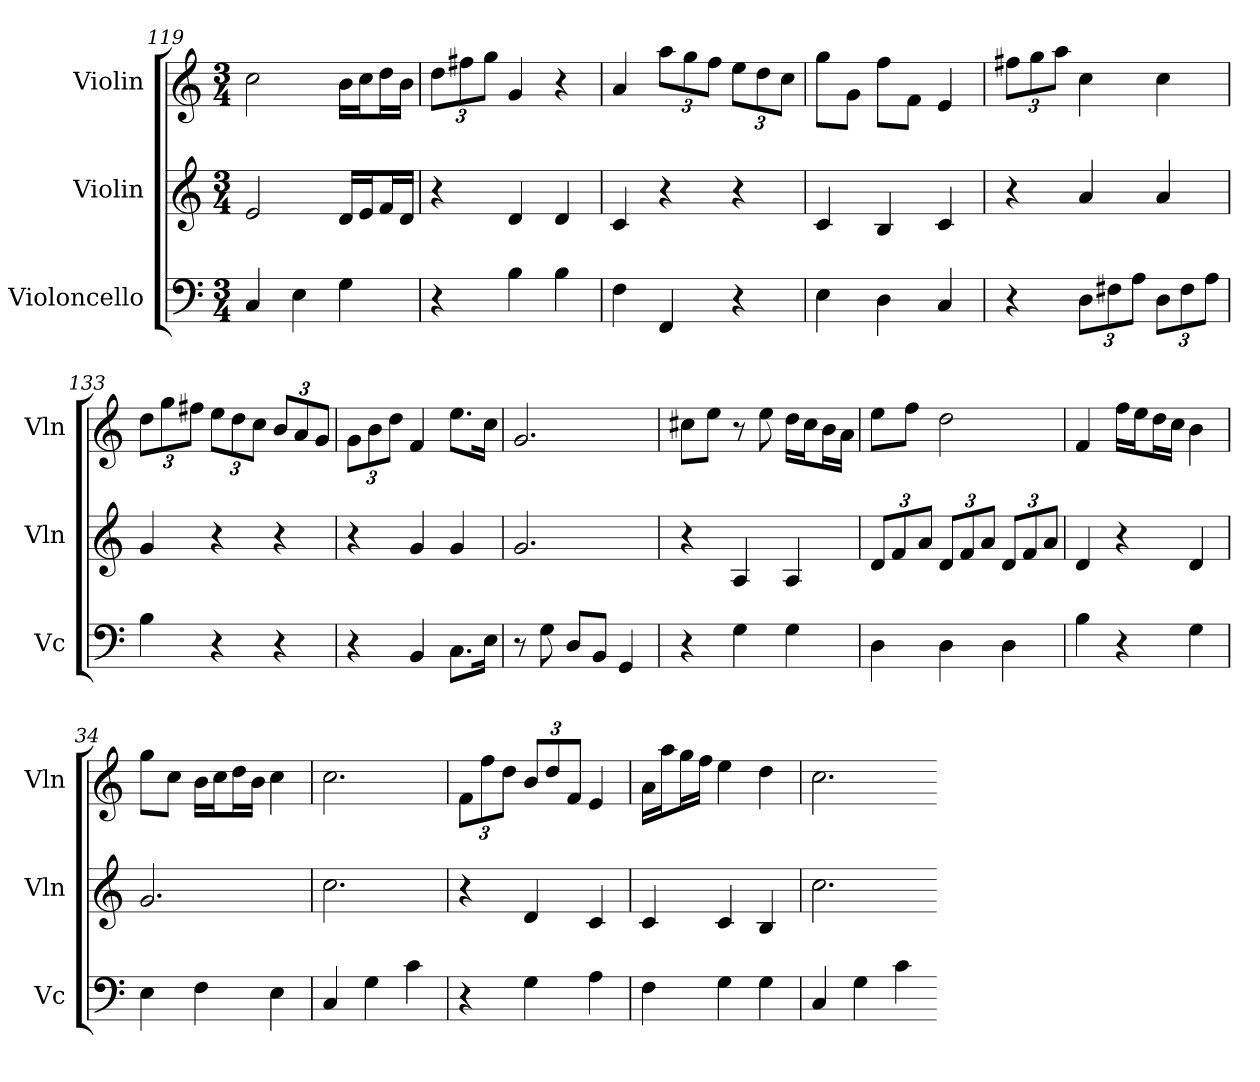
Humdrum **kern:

**kern	**kern	**kern
*part3	*part2	*part1
*staff3	*staff2	*staff1
*I"Violoncello	*I"Violin	*I"Violin
*I'Vc	*I'Vln	*I'Vln
*k[]	*k[]	*k[]
*M3/4	*M3/4	*M3/4
*MM120	*MM120	*MM120
=119	=119	=119
4C	2e	2cc
4E	.	.
4G	16dLL	16bLL
.	16eJ	16ccJ
.	16fL	16ddL
.	16dJJ	16bJJ
=130	=130	=130
4r	4r	12ddL
.	.	12ff#X
.	.	12ggJ
4B	4d	4g
4B	4d	4r
=158	=158	=158
4F	4c	4a
4FF	4r	12aaL
.	.	12gg
.	.	12ffJ
4r	4r	12eeL
.	.	12dd
.	.	12ccJ
=167	=167	=167
4E	4c	8ggL
.	.	8gJ
4D	4B	8ffL
.	.	8fJ
4C	4c	4e
=105	=105	=105
4r	4r	12ff#XL
.	.	12gg
.	.	12aaJ
12DL	4a	4cc
12F#X	.	.
12AJ	.	.
12DL	4a	4cc
12F#	.	.
12AJ	.	.
=133	=133	=133
4B	4g	12ddL
.	.	12gg
.	.	12ff#XJ
4r	4r	12eeL
.	.	12dd
.	.	12ccJ
4r	4r	12bL
.	.	12a
.	.	12gJ
=110	=110	=110
4r	4r	12gL
.	.	12b
.	.	12ddJ
4BB	4g	4f
8.CL	4g	8.eeL
16EJk	.	16ccJk
=107	=107	=107
8r	2.g	2.g
8G	.	.
8DL	.	.
8BBJ	.	.
4GG	.	.
=66	=66	=66
4r	4r	8cc#XL
.	.	8eeJ
4G	4A	8r
.	.	8ee
4G	4A	16ddLL
.	.	16cc#J
.	.	16bL
.	.	16aJJ
=176	=176	=176
4D	12dL	8eeL
.	12f	.
.	.	8ffJ
.	12aJ	.
4D	12dL	2dd
.	12f	.
.	12aJ	.
4D	12dL	.
.	12f	.
.	12aJ	.
=57	=57	=57
4B	4d	4f
4r	4r	16ffLL
.	.	16eeJ
.	.	16ddL
.	.	16ccJJ
4G	4d	4b
=34	=34	=34
4E	2.g	8ggL
.	.	8ccJ
4F	.	16bLL
.	.	16ccJ
.	.	16ddL
.	.	16bJJ
4E	.	4cc
=67	=67	=67
4C	2.cc	2.cc
4G	.	.
4c	.	.
=160	=160	=160
4r	4r	12fL
.	.	12ff
.	.	12ddJ
4G	4d	12bL
.	.	12dd
.	.	12fJ
4A	4c	4e
=23	=23	=23
4F	4c	16aLL
.	.	16aaJ
.	.	16ggL
.	.	16ffJJ
4G	4c	4ee
4G	4B	4dd
=170	=170	=170
4C	2.cc	2.cc
4G	.	.
4c	.	.
=-	=-	=-
*-	*-	*-
